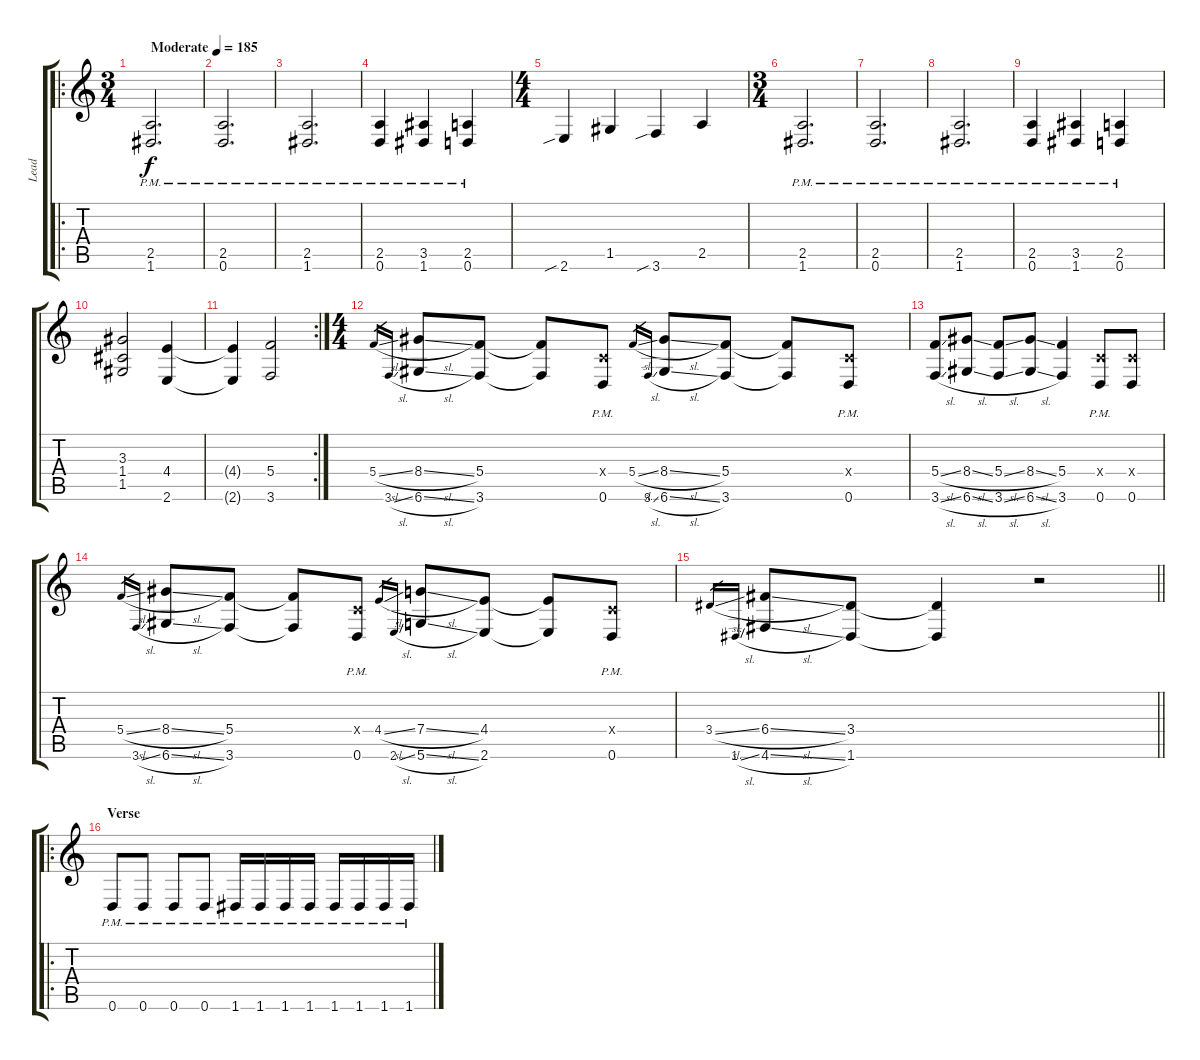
\track ("Lead" "Lead") {instrument overdrivenguitar}
\staff {score tabs}
\tuning (D4 A3 F3 C3 G2 D2) {hide}
\ro
\ts (3 4)
\tempo (185 "Moderate")
\clef g2
\ks c
(2.5{pm} 1.6{pm}).2{d dy f instrument overdrivenguitar} |
(2.5{pm} 0.6{pm}).2{d} |
(2.5{pm} 1.6{pm}).2{d} |
(2.5{pm} 0.6{pm}).4 (3.5{pm} 1.6{pm}).4 (2.5{pm} 0.6{pm}).4 |
\ts (4 4)
2.6{sib}.4 1.5.4 3.6{sib}.4 2.5.4 |
\ts (3 4)
(2.5{pm} 1.6{pm}).2{d} |
(2.5{pm} 0.6{pm}).2{d} |
(2.5{pm} 1.6{pm}).2{d} |
(2.5{pm} 0.6{pm}).4 (3.5{pm} 1.6{pm}).4 (2.5{pm} 0.6{pm}).4 |
(3.3 1.4 1.5).2 (4.4 2.6).4 |
\rc 2
(4.4{t} 2.6{t}).4 (5.4 3.6).2 |
\ts (4 4)
5.4{sl}.16{gr} 3.6{sl}.16{gr} (8.4{sl} 6.6{sl}).8 (5.4 3.6).8 (5.4{t} 3.6{t}).8 (0.4{x} 0.6{pm}).8 5.4{sl}.16{gr} 3.6{sl}.16{gr} (8.4{sl} 6.6{sl}).8 (5.4 3.6).8 (5.4{t} 3.6{t}).8 (0.4{x} 0.6{pm}).8 |
(5.4{sl} 3.6{sl}).8 (8.4{sl} 6.6{sl}).8 (5.4{sl} 3.6{sl}).8 (8.4{sl} 6.6{sl}).8 (5.4 3.6).4 (0.4{x} 0.6{pm}).8 (0.4{x} 0.6).8 |
5.4{sl}.16{gr} 3.6{sl}.16{gr} (8.4{sl} 6.6{sl}).8 (5.4 3.6).8 (5.4{t} 3.6{t}).8 (0.4{x} 0.6{pm}).8 4.4{sl}.16{gr} 2.6{sl}.16{gr} (7.4{sl} 5.6{sl}).8 (4.4 2.6).8 (4.4{t} 2.6{t}).8 (0.4{x} 0.6{pm}).8 |
\barLineRight lightlight
3.4{sl}.16{gr} 1.6{sl}.16{gr} (6.4{sl} 4.6{sl}).8 (3.4 1.6).8 (3.4{t} 1.6{t}).4 r.2 |
\ro
\section ("" "Verse")
0.6{pm}.8 0.6{pm}.8 0.6{pm}.8 0.6{pm}.8 1.6{pm}.16 1.6{pm}.16 1.6{pm}.16 1.6{pm}.16 1.6{pm}.16 1.6{pm}.16 1.6{pm}.16 1.6{pm}.16
